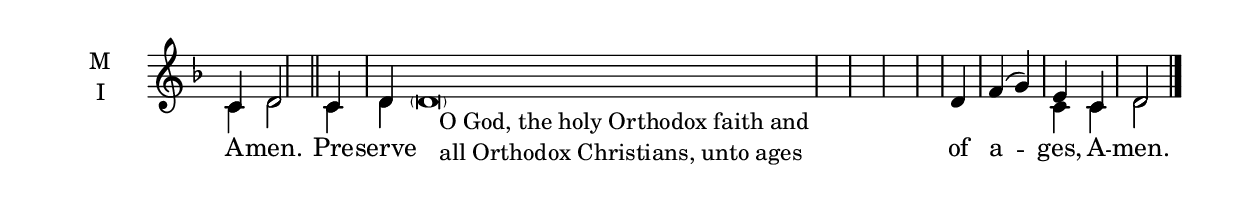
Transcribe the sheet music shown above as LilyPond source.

\version "2.18.2"

% Provide an easy way to group a bunch of text together on a breve
% http://lilypond.org/doc/v2.18/Documentation/notation/working-with-ancient-music_002d_002dscenarios-and-solutions
recite = \once \override LyricText.self-alignment-X = #-1


global = {
  \time 2/4 % Not used, Time_signature_engraver is removed from layout
  \key d \aeolian
  \set Timing.defaultBarType = "" %% Only put bar lines where I say
}

lyricText = \lyricmode {
  A -- men.
  Pre -- serve \recite ""% Positioned text in melody goes here

  of a -- ges, A -- men.
}

melody = \relative c' {
  \global % Leave these here for key to display
  \textLengthOn
  % Note that inserted text here ABOVE the lyrics noted above
  c4 d2 \bar "||"
  c4 d \parenthesize d\breve_\markup{\hspace #2 \column{
      \line{O God, the holy Orthodox faith and}
      \line{all Orthodox Christians, unto ages}
    }
  }\bar "|"
  % of Ages Amen
  d4 f( g) \bar "|" e c \bar "|" d2 \bar "|." \break
}

ison = \relative c' {
  \global % Leave these here for key to display
  c4 d2
  c4 d s\breve \bar "|"
  % of Ages Amen
  s4 s2 \bar "|" c4 c4 \bar "|" d2 \bar "|."
}

\score {
  \new ChoirStaff <<
    \new Staff \with {
      midiInstrument = "choir aahs"
      instrumentName = \markup \center-column { M I }
    } <<
      \new Voice = "melody" { \voiceOne \melody }
      \new Voice = "ison" { \voiceTwo \ison }
    >>
    \new Lyrics \with {
      \override VerticalAxisGroup #'staff-affinity = #CENTER
    } \lyricsto "melody" \lyricText

  >>
  \layout {
    \context {
      \Staff
      \remove "Time_signature_engraver"
    }
    \context {
      \Score
      \omit BarNumber
    }
  }
  \midi { \tempo 4 = 300
          \context {
            \Voice
            \remove "Dynamic_performer"
    }
  }
}
